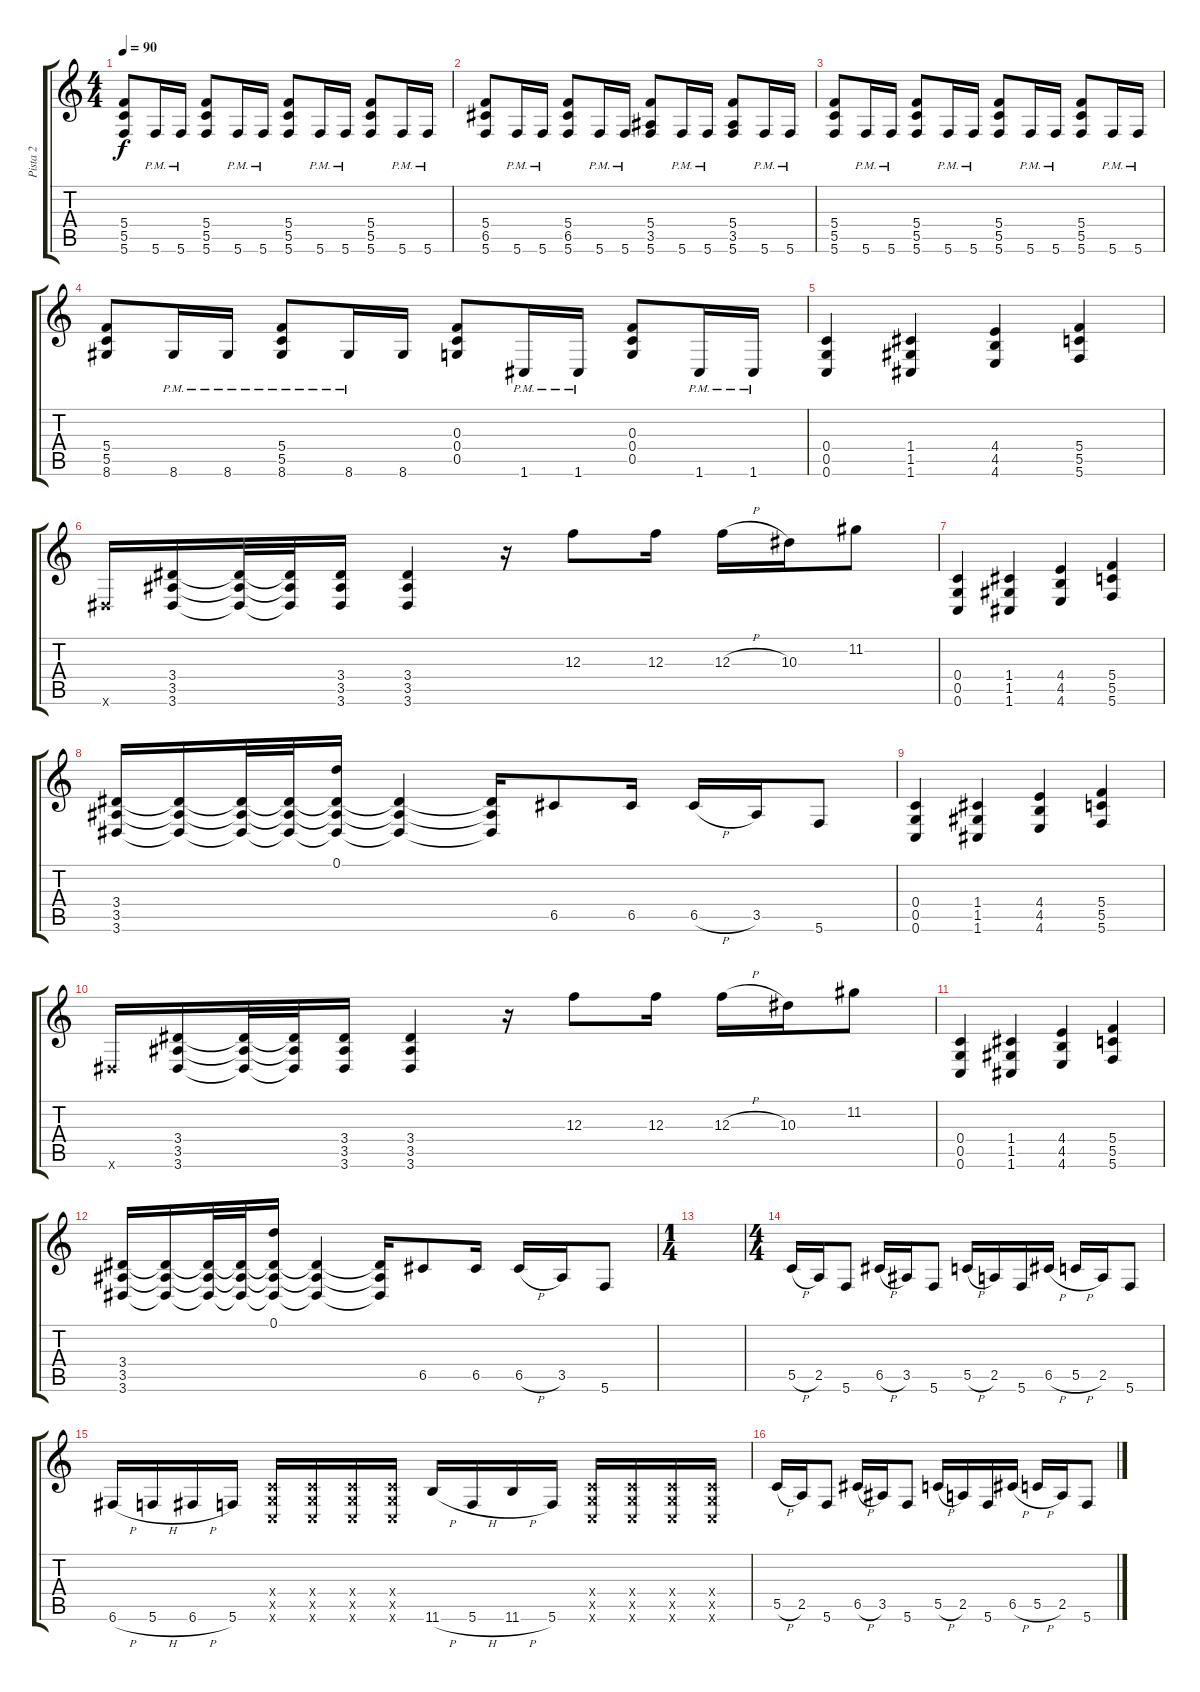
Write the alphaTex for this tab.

\track ("Pista 2" "Pista 2") {instrument distortionguitar}
\staff {score tabs}
\tuning (D4 A3 F3 C3 G2 C2) {hide}
\ts (4 4)
\tempo 90
\clef g2
\ks c
(5.4 5.5 5.6).8{dy f} 5.6{pm}.16 5.6{pm}.16 (5.4 5.5 5.6).8 5.6{pm}.16 5.6{pm}.16 (5.4 5.5 5.6).8 5.6{pm}.16 5.6{pm}.16 (5.4 5.5 5.6).8 5.6{pm}.16 5.6{pm}.16 |
(5.4 6.5 5.6).8 5.6{pm}.16 5.6{pm}.16 (5.4 6.5 5.6).8 5.6{pm}.16 5.6{pm}.16 (5.4 3.5 5.6).8 5.6{pm}.16 5.6{pm}.16 (5.4 3.5 5.6).8 5.6{pm}.16 5.6{pm}.16 |
(5.4 5.5 5.6).8 5.6{pm}.16 5.6{pm}.16 (5.4 5.5 5.6).8 5.6{pm}.16 5.6{pm}.16 (5.4 5.5 5.6).8 5.6{pm}.16 5.6{pm}.16 (5.4 5.5 5.6).8 5.6{pm}.16 5.6{pm}.16 |
(5.4 5.5 8.6).8 8.6{pm}.16 8.6{pm}.16 (5.4 5.5 8.6{pm}).8 8.6{pm}.16 8.6.16 (0.3 0.4 0.5).8 1.6{pm}.16 1.6{pm}.16 (0.3 0.4 0.5).8 1.6{pm}.16 1.6{pm}.16 |
(0.4 0.5 0.6).4 (1.4 1.5 1.6).4 (4.4 4.5 4.6).4 (5.4 5.5 5.6).4 |
3.6{x}.16 (3.4 3.5 3.6).16 (3.4{t} 3.5{t} 3.6{t}).32 (3.4{t} 3.5{t} 3.6{t}).32 (3.4 3.5 3.6).16 (3.4 3.5 3.6).4 r.16 12.3.8 12.3.16 12.3{h}.16 10.3.16 11.2.8 |
(0.4 0.5 0.6).4 (1.4 1.5 1.6).4 (4.4 4.5 4.6).4 (5.4 5.5 5.6).4 |
(3.4 3.5 3.6).16 (3.4{t} 3.5{t} 3.6{t}).16 (3.4{t} 3.5{t} 3.6{t}).32 (3.4{t} 3.5{t} 3.6{t}).32 (0.1 3.4{t} 3.5{t} 3.6{t}).16 (3.4{t} 3.5{t} 3.6{t}).4 (3.4{t} 3.5{t} 3.6{t}).16 6.5.8 6.5.16 6.5{h}.16 3.5.16 5.6.8 |
(0.4 0.5 0.6).4 (1.4 1.5 1.6).4 (4.4 4.5 4.6).4 (5.4 5.5 5.6).4 |
3.6{x}.16 (3.4 3.5 3.6).16 (3.4{t} 3.5{t} 3.6{t}).32 (3.4{t} 3.5{t} 3.6{t}).32 (3.4 3.5 3.6).16 (3.4 3.5 3.6).4 r.16 12.3.8 12.3.16 12.3{h}.16 10.3.16 11.2.8 |
(0.4 0.5 0.6).4 (1.4 1.5 1.6).4 (4.4 4.5 4.6).4 (5.4 5.5 5.6).4 |
(3.4 3.5 3.6).16 (3.4{t} 3.5{t} 3.6{t}).16 (3.4{t} 3.5{t} 3.6{t}).32 (3.4{t} 3.5{t} 3.6{t}).32 (0.1 3.4{t} 3.5{t} 3.6{t}).16 (3.4{t} 3.5{t} 3.6{t}).4 (3.4{t} 3.5{t} 3.6{t}).16 6.5.8 6.5.16 6.5{h}.16 3.5.16 5.6.8 |
\ts (1 4)
|
\ts (4 4)
5.5{h}.16 2.5.16 5.6.8 6.5{h}.16 3.5.16 5.6.8 5.5{h}.16 2.5.16 5.6.16 6.5{h}.16 5.5{h}.16 2.5.16 5.6.8 |
6.6{h}.16 5.6{h}.16 6.6{h}.16 5.6.16 (0.4{x} 0.5{x} 0.6{x}).16 (0.4{x} 0.5{x} 0.6{x}).16 (0.4{x} 0.5{x} 0.6{x}).16 (0.4{x} 0.5{x} 0.6{x}).16 11.6{h}.16 5.6{h}.16 11.6{h}.16 5.6.16 (0.4{x} 0.5{x} 0.6{x}).16 (0.4{x} 0.5{x} 0.6{x}).16 (0.4{x} 0.5{x} 0.6{x}).16 (0.4{x} 0.5{x} 0.6{x}).16 |
5.5{h}.16 2.5.16 5.6.8 6.5{h}.16 3.5.16 5.6.8 5.5{h}.16 2.5.16 5.6.16 6.5{h}.16 5.5{h}.16 2.5.16 5.6.8
